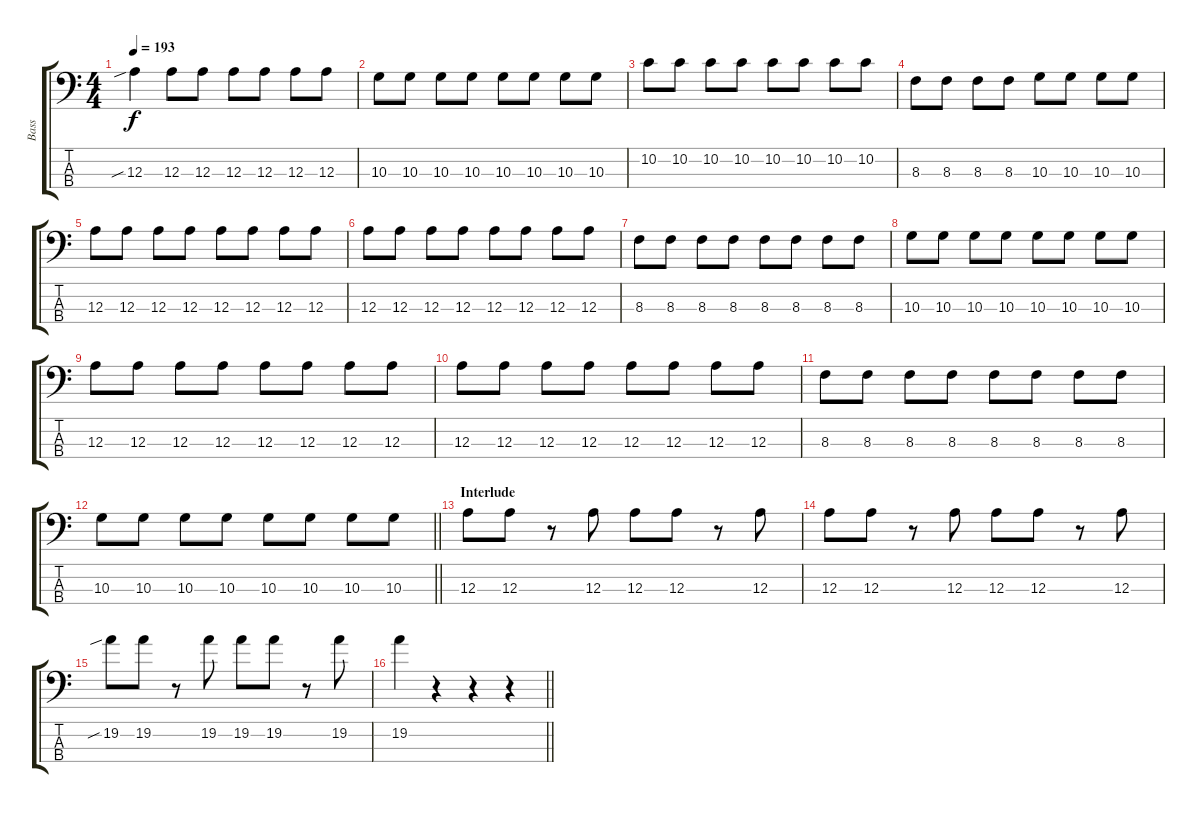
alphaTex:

\track ("Bass" "Bass") {instrument electricbasspick}
\staff {score tabs}
\tuning (G2 D2 A1 E1) {hide}
\ts (4 4)
\tempo 193
\clef f4
\ks c
12.3{sib}.4{dy f} 12.3.8 12.3.8 12.3.8 12.3.8 12.3.8 12.3.8 |
10.3.8 10.3.8 10.3.8 10.3.8 10.3.8 10.3.8 10.3.8 10.3.8 |
10.2.8 10.2.8 10.2.8 10.2.8 10.2.8 10.2.8 10.2.8 10.2.8 |
8.3.8 8.3.8 8.3.8 8.3.8 10.3.8 10.3.8 10.3.8 10.3.8 |
12.3.8 12.3.8 12.3.8 12.3.8 12.3.8 12.3.8 12.3.8 12.3.8 |
12.3.8 12.3.8 12.3.8 12.3.8 12.3.8 12.3.8 12.3.8 12.3.8 |
8.3.8 8.3.8 8.3.8 8.3.8 8.3.8 8.3.8 8.3.8 8.3.8 |
10.3.8 10.3.8 10.3.8 10.3.8 10.3.8 10.3.8 10.3.8 10.3.8 |
12.3.8 12.3.8 12.3.8 12.3.8 12.3.8 12.3.8 12.3.8 12.3.8 |
12.3.8 12.3.8 12.3.8 12.3.8 12.3.8 12.3.8 12.3.8 12.3.8 |
8.3.8 8.3.8 8.3.8 8.3.8 8.3.8 8.3.8 8.3.8 8.3.8 |
\barLineRight lightlight
10.3.8 10.3.8 10.3.8 10.3.8 10.3.8 10.3.8 10.3.8 10.3.8 |
\section ("" "Interlude")
12.3.8 12.3.8 r.8 12.3.8 12.3.8 12.3.8 r.8 12.3.8 |
12.3.8 12.3.8 r.8 12.3.8 12.3.8 12.3.8 r.8 12.3.8 |
19.2{sib}.8 19.2.8 r.8 19.2.8 19.2.8 19.2.8 r.8 19.2.8 |
\barLineRight lightlight
19.2.4 r.4 r.4 r.4
